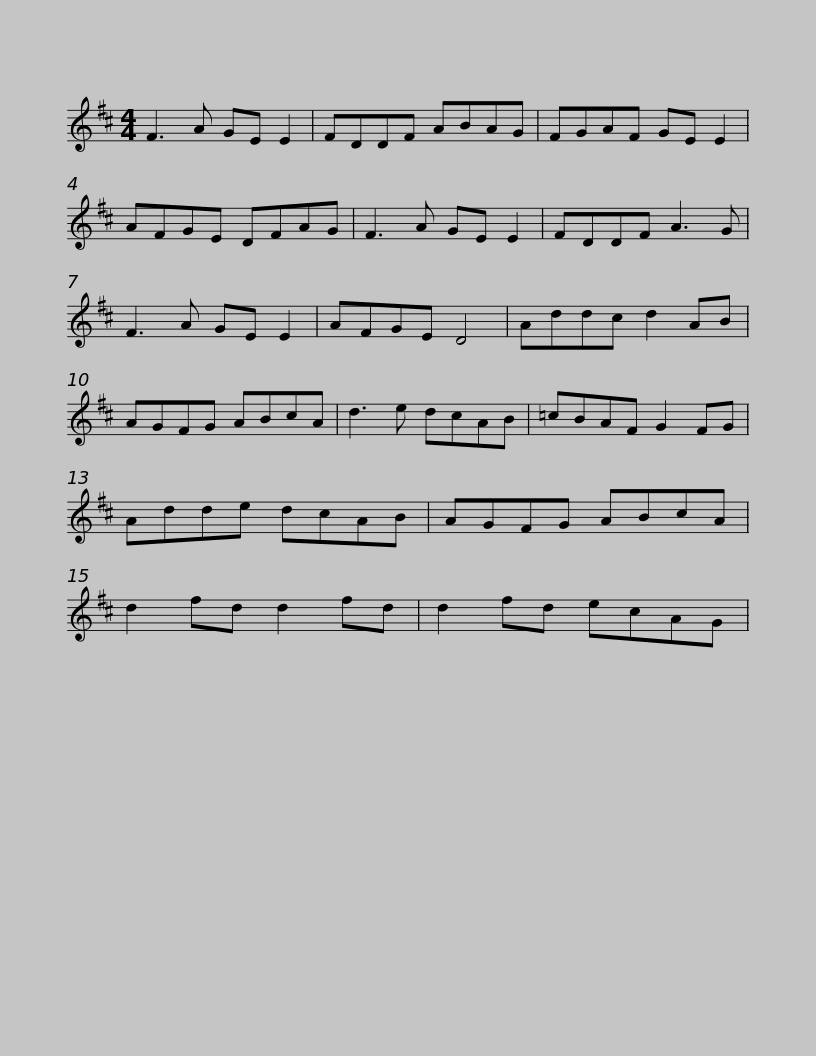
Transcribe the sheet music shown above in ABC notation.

X:1
L:1/8
M:4/4
I:linebreak $
K:D
V:1 treble
V:1
 F3 A GE E2 | FDDF ABAG | FGAF GE E2 | AFGE DFAG | F3 A GE E2 | %5
 FDDF A3 G |$ F3 A GE E2 | AFGE D4 | Addc d2 AB | AGFG ABcA | %10
 d3 e dcAB | =cBAF G2 FG |$ Adde dcAB | AGFG ABcA | d2 fd d2 fd | %15
 d2 fd ecAG | %16
